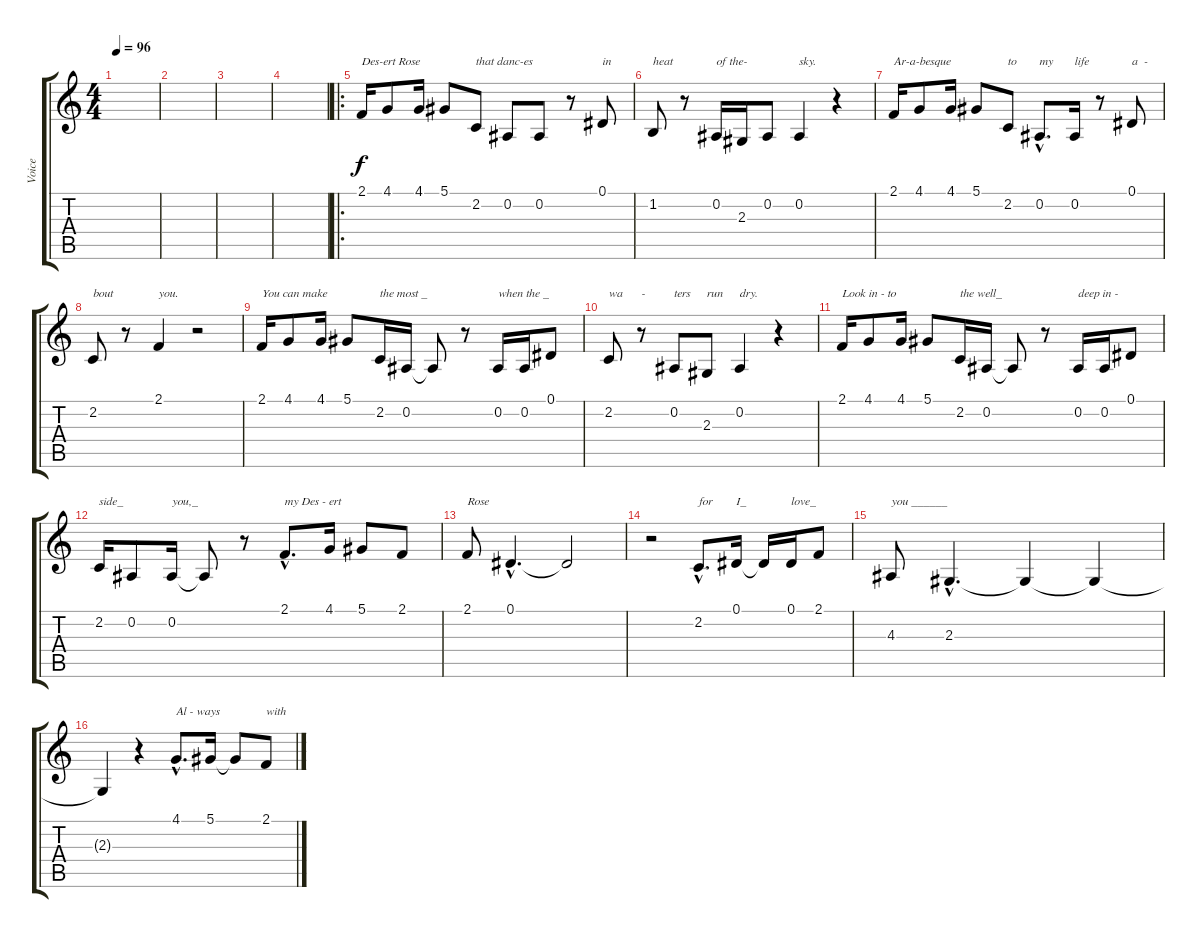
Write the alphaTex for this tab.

\track ("Voice" "Voice") {instrument lead6voice}
\staff {score tabs}
\tuning (Eb4 Bb3 Gb3 Db3 Ab2 Eb2) {hide}
\ts (4 4)
\tempo 96
\clef g2
\ks c
|
|
|
|
\ro
2.1.16{txt "Des-ert Rose"} 4.1.8 4.1.16 5.1.8 2.2.8{txt "that danc-es"} 0.2.8 0.2.8 r.8 0.1.8{txt "in"} |
1.2.8{txt "heat"} r.8 0.2.16{txt "of the-"} 2.3.16 0.2.8 0.2.4{txt "sky."} r.4 |
2.1.16{txt "Ar-a-besque"} 4.1.8 4.1.16 5.1.8 2.2.8{txt "to"} 0.2{hac}.8{d txt "my"} 0.2.16{txt "life"} r.8 0.1.8{txt "a  -"} |
2.2.8{txt "bout"} r.8 2.1.4{txt "you."} r.2 |
2.1.16{txt "You can make"} 4.1.8 4.1.16 5.1.8 2.2.16{txt "the most _"} 0.2.16 0.2{t}.8 r.8 0.2.16{txt "when the _"} 0.2.16 0.1.8 |
2.2.8{txt "wa"} r.8{txt "-"} 0.2.8{txt "ters"} 2.3.8{txt "run"} 0.2.4{txt "dry."} r.4 |
2.1.16{txt "Look in - to"} 4.1.8 4.1.16 5.1.8 2.2.16{txt "the well_"} 0.2.16 0.2{t}.8 r.8 0.2.16{txt "deep in -"} 0.2.16 0.1.8 |
2.2.16{txt "side_"} 0.2.8 0.2.16{txt "you,_"} 0.2{t}.8 r.8 2.1{hac}.8{d txt "my Des - ert"} 4.1.16 5.1.8 2.1.8 |
2.1.8{txt "Rose"} 0.1{hac}.4{d} 0.1{t}.2 |
r.2 2.2{hac}.8{d txt "for"} 0.1.16{txt "I_"} 0.1{t}.16 0.1.16{txt "love_"} 2.1.8 |
4.3.8{txt "you ______"} 2.3{hac}.4{d} 2.3{t}.4 2.3{t}.4 |
2.3{t}.4 r.4 4.1{hac}.8{d txt "Al - ways"} 5.1.16 5.1{t}.8 2.1.8{txt "with"}
